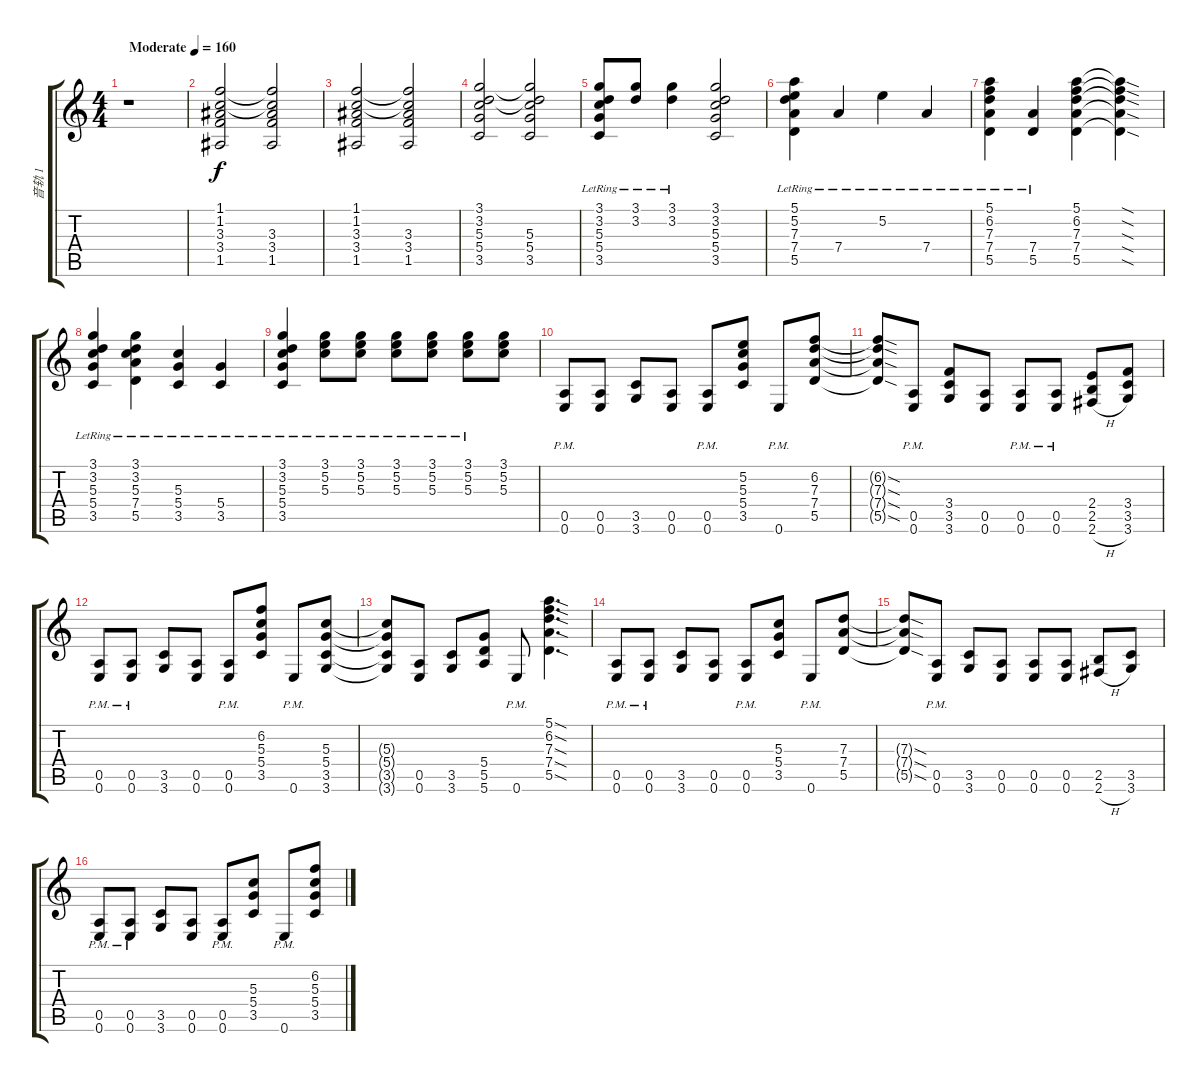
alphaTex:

\track ("音轨 1" "音轨 1") {instrument acousticguitarsteel}
\staff {score tabs}
\tuning (E4 B3 G3 D3 A2 E2) {hide}
\ts (4 4)
\tempo (160 "Moderate")
\clef g2
\ks c
r.1{dy f instrument acousticguitarsteel} |
(1.1 1.2 3.3 3.4 1.5).2 (1.1{t} 1.2{t} 3.3 3.4 1.5).2 |
(1.1 1.2 3.3 3.4 1.5).2 (1.1{t} 1.2{t} 3.3 3.4 1.5).2 |
(3.1 3.2 5.3 5.4 3.5).2 (3.1{t} 3.2{t} 5.3 5.4 3.5).2 |
(3.1{lr} 3.2{lr} 5.3{lr} 5.4{lr} 3.5{lr}).8 (3.1{lr} 3.2{lr}).8 (3.1{lr} 3.2{lr}).4 (3.1 3.2 5.3 5.4 3.5).2 |
(5.1{lr} 5.2{lr} 7.3{lr} 7.4{lr} 5.5{lr}).4 7.4{lr}.4 5.2{lr}.4 7.4{lr}.4 |
(5.1{lr} 6.2{lr} 7.3{lr} 7.4{lr} 5.5{lr}).4 (7.4{lr} 5.5{lr}).4 (5.1 6.2 7.3 7.4 5.5).4 (5.1{sod t} 6.2{sod t} 7.3{sod t} 7.4{sod t} 5.5{sod t}).4 |
(3.1{lr} 3.2{lr} 5.3{lr} 5.4{lr} 3.5{lr}).4 (3.1{lr} 3.2{lr} 5.3{lr} 7.4{lr} 5.5{lr}).4 (5.3{lr} 5.4{lr} 3.5{lr}).4 (5.4{lr} 3.5{lr}).4 |
(3.1{lr} 3.2{lr} 5.3{lr} 5.4{lr} 3.5{lr}).4 (3.1{lr} 5.2{lr} 5.3{lr}).8 (3.1{lr} 5.2{lr} 5.3{lr}).8 (3.1{lr} 5.2{lr} 5.3{lr}).8 (3.1{lr} 5.2{lr} 5.3{lr}).8 (3.1{lr} 5.2{lr} 5.3{lr}).8 (3.1 5.2 5.3).8 |
(0.5{pm} 0.6{pm}).8 (0.5 0.6).8 (3.5 3.6).8 (0.5 0.6).8 (0.5{pm} 0.6{pm}).8 (5.2 5.3 5.4 3.5).8 0.6{pm}.8 (6.2 7.3 7.4 5.5).8 |
(6.2{sod t} 7.3{sod t} 7.4{sod t} 5.5{sod t}).8 (0.5{pm} 0.6{pm}).8 (3.4 3.5 3.6).8 (0.5 0.6).8 (0.5{pm} 0.6{pm}).8 (0.5{pm} 0.6{pm}).8 (2.4 2.5 2.6{h}).8 (3.4 3.5 3.6).8 |
(0.5{pm} 0.6{pm}).8 (0.5{pm} 0.6{pm}).8 (3.5 3.6).8 (0.5 0.6).8 (0.5{pm} 0.6{pm}).8 (6.2 5.3 5.4 3.5).8 0.6{pm}.8 (5.3 5.4 3.5 3.6).8 |
(5.3{t} 5.4{t} 3.5{t} 3.6{t}).8 (0.5 0.6).8 (3.5 3.6).8 (5.4 5.5 5.6).8 0.6{pm}.8 (5.1{sod} 6.2{sod} 7.3{sod} 7.4{sod} 5.5{sod}).4{d} |
(0.5{pm} 0.6{pm}).8 (0.5{pm} 0.6{pm}).8 (3.5 3.6).8 (0.5 0.6).8 (0.5{pm} 0.6{pm}).8 (5.3 5.4 3.5).8 0.6{pm}.8 (7.3 7.4 5.5).8 |
(7.3{sod t} 7.4{sod t} 5.5{sod t}).8 (0.5{pm} 0.6{pm}).8 (3.5 3.6).8 (0.5 0.6).8 (0.5 0.6).8 (0.5 0.6).8 (2.5 2.6{h}).8 (3.5 3.6).8 |
(0.5{pm} 0.6{pm}).8 (0.5{pm} 0.6{pm}).8 (3.5 3.6).8 (0.5 0.6).8 (0.5 0.6{pm}).8 (5.3 5.4 3.5).8 0.6{pm}.8 (6.2 5.3 5.4 3.5).8
